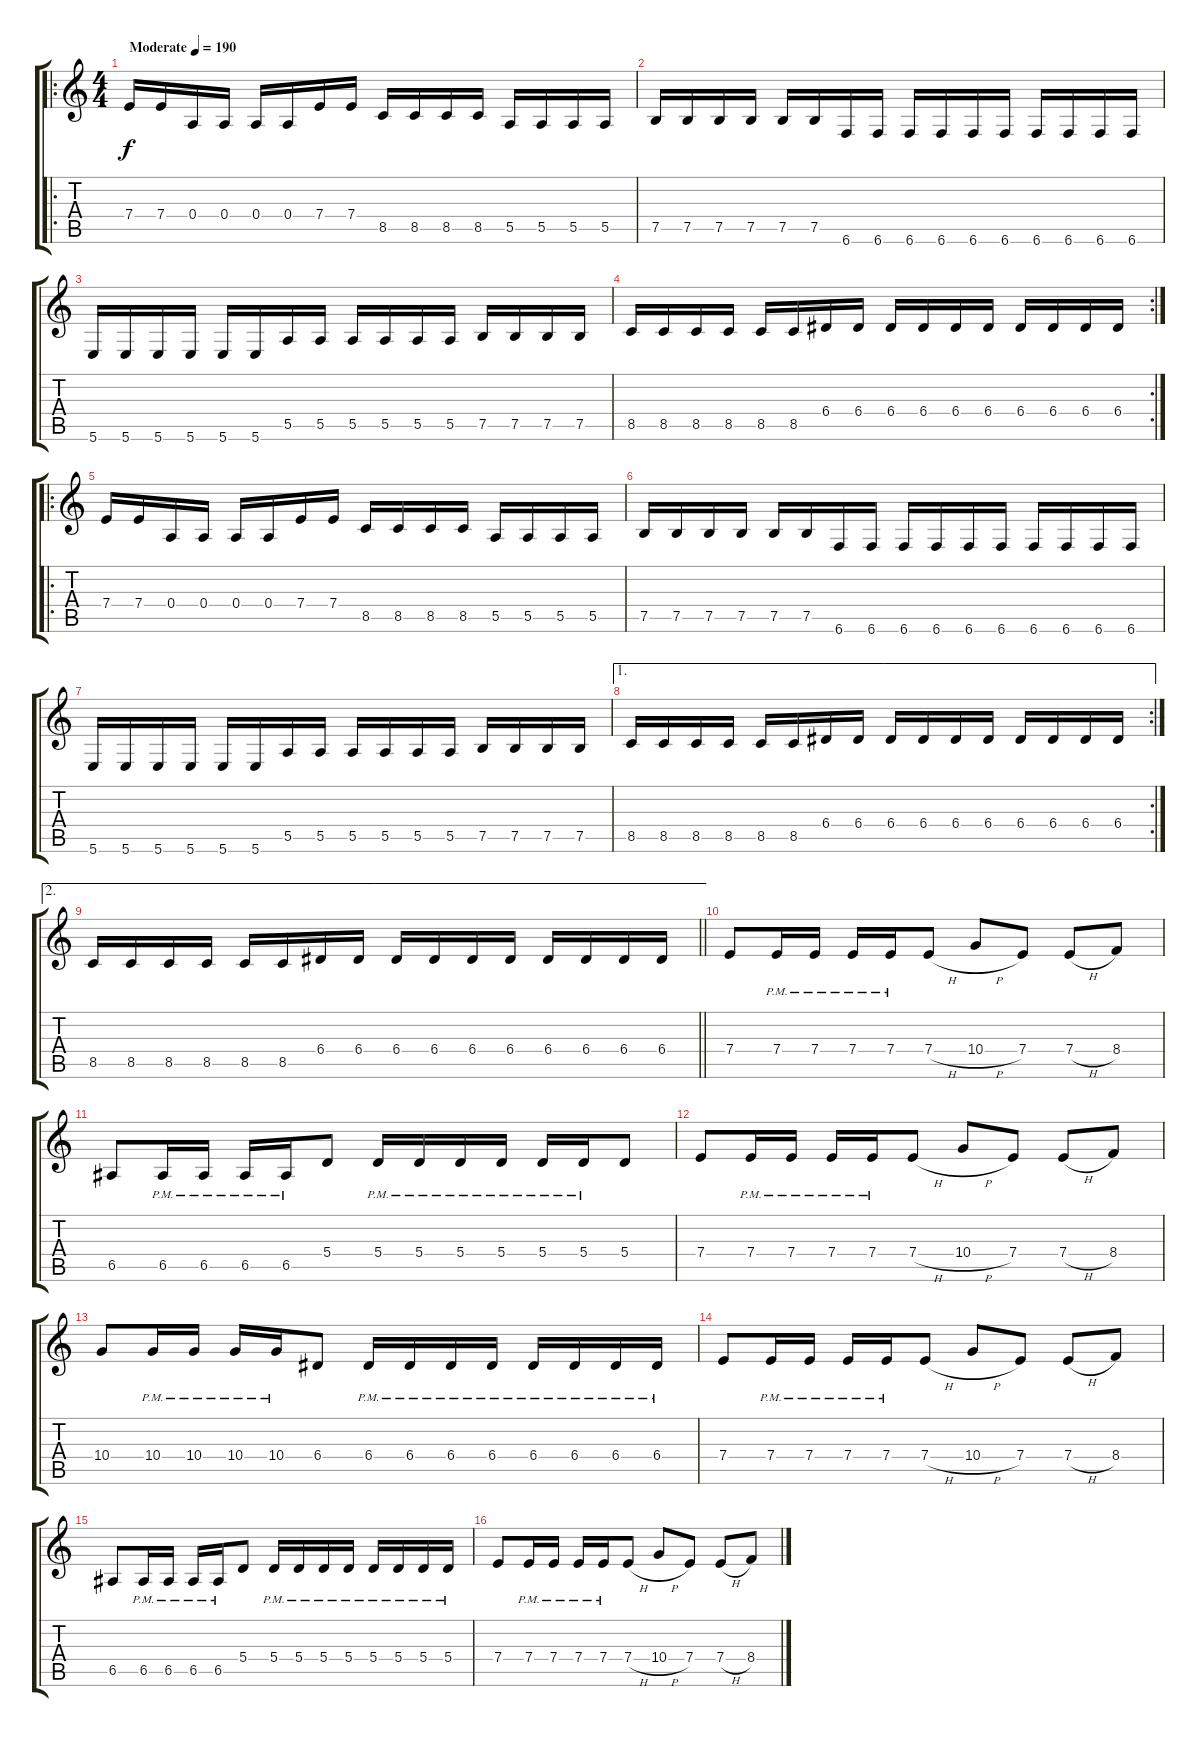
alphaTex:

\track (" " " ") {instrument distortionguitar}
\staff {score tabs}
\tuning (B3 Gb3 D3 A2 E2 B1) {hide}
\ro
\ts (4 4)
\tempo (190 "Moderate")
\clef g2
\ks c
7.4.16{dy f instrument distortionguitar} 7.4.16 0.4.16 0.4.16 0.4.16 0.4.16 7.4.16 7.4.16 8.5.16 8.5.16 8.5.16 8.5.16 5.5.16 5.5.16 5.5.16 5.5.16 |
7.5.16 7.5.16 7.5.16 7.5.16 7.5.16 7.5.16 6.6.16 6.6.16 6.6.16 6.6.16 6.6.16 6.6.16 6.6.16 6.6.16 6.6.16 6.6.16 |
5.6.16 5.6.16 5.6.16 5.6.16 5.6.16 5.6.16 5.5.16 5.5.16 5.5.16 5.5.16 5.5.16 5.5.16 7.5.16 7.5.16 7.5.16 7.5.16 |
\rc 2
8.5.16 8.5.16 8.5.16 8.5.16 8.5.16 8.5.16 6.4.16 6.4.16 6.4.16 6.4.16 6.4.16 6.4.16 6.4.16 6.4.16 6.4.16 6.4.16 |
\ro
7.4.16 7.4.16 0.4.16 0.4.16 0.4.16 0.4.16 7.4.16 7.4.16 8.5.16 8.5.16 8.5.16 8.5.16 5.5.16 5.5.16 5.5.16 5.5.16 |
7.5.16 7.5.16 7.5.16 7.5.16 7.5.16 7.5.16 6.6.16 6.6.16 6.6.16 6.6.16 6.6.16 6.6.16 6.6.16 6.6.16 6.6.16 6.6.16 |
5.6.16 5.6.16 5.6.16 5.6.16 5.6.16 5.6.16 5.5.16 5.5.16 5.5.16 5.5.16 5.5.16 5.5.16 7.5.16 7.5.16 7.5.16 7.5.16 |
\ae 1
\rc 2
8.5.16 8.5.16 8.5.16 8.5.16 8.5.16 8.5.16 6.4.16 6.4.16 6.4.16 6.4.16 6.4.16 6.4.16 6.4.16 6.4.16 6.4.16 6.4.16 |
\ae 2
\barLineRight lightlight
8.5.16 8.5.16 8.5.16 8.5.16 8.5.16 8.5.16 6.4.16 6.4.16 6.4.16 6.4.16 6.4.16 6.4.16 6.4.16 6.4.16 6.4.16 6.4.16 |
7.4.8 7.4{pm}.16 7.4{pm}.16 7.4{pm}.16 7.4{pm}.16 7.4{h}.8 10.4{h}.8 7.4.8 7.4{h}.8 8.4.8 |
6.5.8 6.5{pm}.16 6.5{pm}.16 6.5{pm}.16 6.5{pm}.16 5.4.8 5.4{pm}.16 5.4{pm}.16 5.4{pm}.16 5.4{pm}.16 5.4{pm}.16 5.4{pm}.16 5.4.8 |
7.4.8 7.4{pm}.16 7.4{pm}.16 7.4{pm}.16 7.4{pm}.16 7.4{h}.8 10.4{h}.8 7.4.8 7.4{h}.8 8.4.8 |
10.4.8 10.4{pm}.16 10.4{pm}.16 10.4{pm}.16 10.4{pm}.16 6.4.8 6.4{pm}.16 6.4{pm}.16 6.4{pm}.16 6.4{pm}.16 6.4{pm}.16 6.4{pm}.16 6.4{pm}.16 6.4{pm}.16 |
7.4.8 7.4{pm}.16 7.4{pm}.16 7.4{pm}.16 7.4{pm}.16 7.4{h}.8 10.4{h}.8 7.4.8 7.4{h}.8 8.4.8 |
6.5.8 6.5{pm}.16 6.5{pm}.16 6.5{pm}.16 6.5{pm}.16 5.4.8 5.4{pm}.16 5.4{pm}.16 5.4{pm}.16 5.4{pm}.16 5.4{pm}.16 5.4{pm}.16 5.4{pm}.16 5.4{pm}.16 |
7.4.8 7.4{pm}.16 7.4{pm}.16 7.4{pm}.16 7.4{pm}.16 7.4{h}.8 10.4{h}.8 7.4.8 7.4{h}.8 8.4.8
